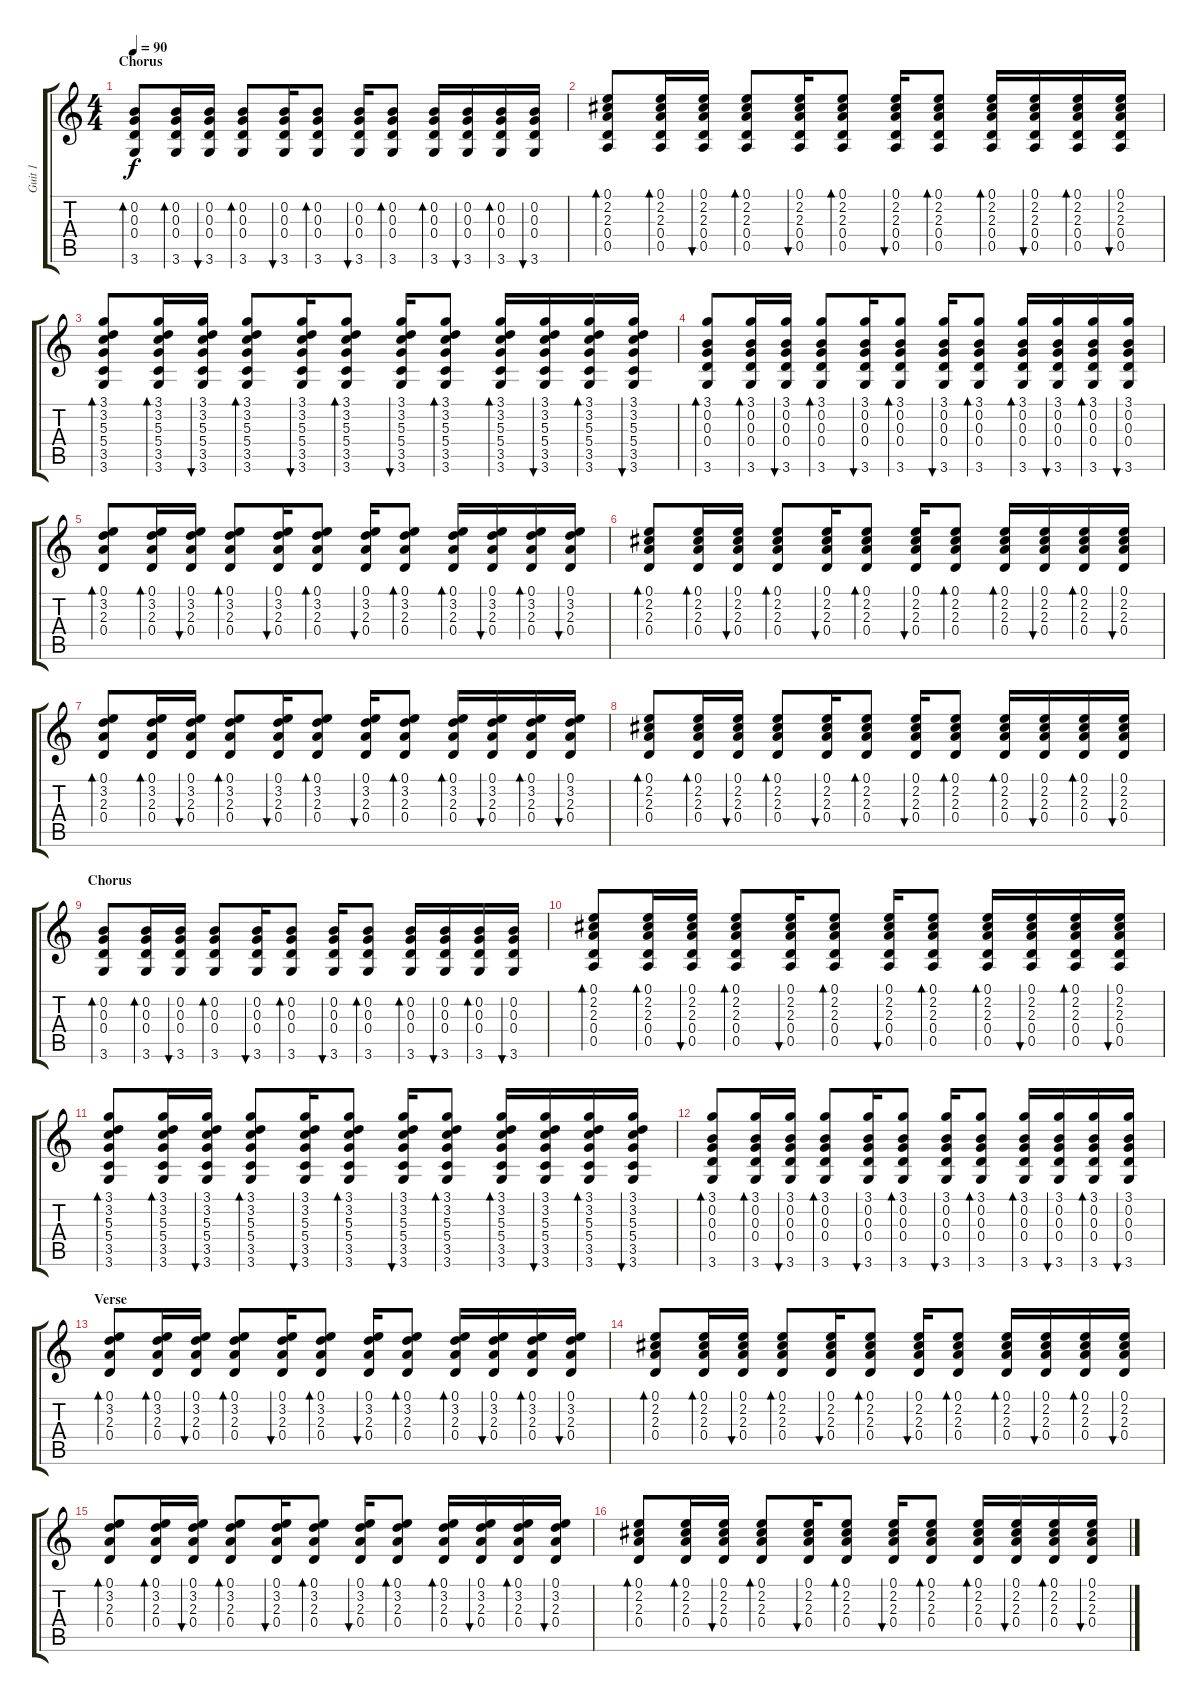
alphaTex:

\track ("Guit 1" "Guit 1") {instrument acousticguitarsteel}
\staff {score tabs}
\tuning (E4 B3 G3 D3 A2 E2) {hide}
\ts (4 4)
\section ("" "Chorus")
\tempo 90
\clef g2
\ks c
(0.2 0.3 0.4 3.6).8{bd 30 dy f} (0.2 0.3 0.4 3.6).16{bd 30} (0.2 0.3 0.4 3.6).16{bu 30} (0.2 0.3 0.4 3.6).8{bd 30} (0.2 0.3 0.4 3.6).16{bu 30} (0.2 0.3 0.4 3.6).8{bd 30} (0.2 0.3 0.4 3.6).16{bu 30} (0.2 0.3 0.4 3.6).8{bd 30} (0.2 0.3 0.4 3.6).16{bd 30} (0.2 0.3 0.4 3.6).16{bu 30} (0.2 0.3 0.4 3.6).16{bd 30} (0.2 0.3 0.4 3.6).16{bu 30} |
(0.1 2.2 2.3 0.4 0.5).8{bd 30} (0.1 2.2 2.3 0.4 0.5).16{bd 30} (0.1 2.2 2.3 0.4 0.5).16{bu 30} (0.1 2.2 2.3 0.4 0.5).8{bd 30} (0.1 2.2 2.3 0.4 0.5).16{bu 30} (0.1 2.2 2.3 0.4 0.5).8{bd 30} (0.1 2.2 2.3 0.4 0.5).16{bu 30} (0.1 2.2 2.3 0.4 0.5).8{bd 30} (0.1 2.2 2.3 0.4 0.5).16{bd 30} (0.1 2.2 2.3 0.4 0.5).16{bu 30} (0.1 2.2 2.3 0.4 0.5).16{bd 30} (0.1 2.2 2.3 0.4 0.5).16{bu 30} |
(3.1 3.2 5.3 5.4 3.5 3.6).8{bd 30} (3.1 3.2 5.3 5.4 3.5 3.6).16{bd 30} (3.1 3.2 5.3 5.4 3.5 3.6).16{bu 30} (3.1 3.2 5.3 5.4 3.5 3.6).8{bd 30} (3.1 3.2 5.3 5.4 3.5 3.6).16{bu 30} (3.1 3.2 5.3 5.4 3.5 3.6).8{bd 30} (3.1 3.2 5.3 5.4 3.5 3.6).16{bu 30} (3.1 3.2 5.3 5.4 3.5 3.6).8{bd 30} (3.1 3.2 5.3 5.4 3.5 3.6).16{bd 30} (3.1 3.2 5.3 5.4 3.5 3.6).16{bu 30} (3.1 3.2 5.3 5.4 3.5 3.6).16{bd 30} (3.1 3.2 5.3 5.4 3.5 3.6).16{bu 30} |
(3.1 0.2 0.3 0.4 3.6).8{bd 30} (3.1 0.2 0.3 0.4 3.6).16{bd 30} (3.1 0.2 0.3 0.4 3.6).16{bu 30} (3.1 0.2 0.3 0.4 3.6).8{bd 30} (3.1 0.2 0.3 0.4 3.6).16{bu 30} (3.1 0.2 0.3 0.4 3.6).8{bd 30} (3.1 0.2 0.3 0.4 3.6).16{bu 30} (3.1 0.2 0.3 0.4 3.6).8{bd 30} (3.1 0.2 0.3 0.4 3.6).16{bd 30} (3.1 0.2 0.3 0.4 3.6).16{bu 30} (3.1 0.2 0.3 0.4 3.6).16{bd 30} (3.1 0.2 0.3 0.4 3.6).16{bu 30} |
\section ("" "")
(0.1 3.2 2.3 0.4).8{bd 30} (0.1 3.2 2.3 0.4).16{bd 30} (0.1 3.2 2.3 0.4).16{bu 30} (0.1 3.2 2.3 0.4).8{bd 30} (0.1 3.2 2.3 0.4).16{bu 30} (0.1 3.2 2.3 0.4).8{bd 30} (0.1 3.2 2.3 0.4).16{bu 30} (0.1 3.2 2.3 0.4).8{bd 30} (0.1 3.2 2.3 0.4).16{bd 30} (0.1 3.2 2.3 0.4).16{bu 30} (0.1 3.2 2.3 0.4).16{bd 30} (0.1 3.2 2.3 0.4).16{bu 30} |
(0.1 2.2 2.3 0.4).8{bd 30} (0.1 2.2 2.3 0.4).16{bd 30} (0.1 2.2 2.3 0.4).16{bu 30} (0.1 2.2 2.3 0.4).8{bd 30} (0.1 2.2 2.3 0.4).16{bu 30} (0.1 2.2 2.3 0.4).8{bd 30} (0.1 2.2 2.3 0.4).16{bu 30} (0.1 2.2 2.3 0.4).8{bd 30} (0.1 2.2 2.3 0.4).16{bd 30} (0.1 2.2 2.3 0.4).16{bu 30} (0.1 2.2 2.3 0.4).16{bd 30} (0.1 2.2 2.3 0.4).16{bu 30} |
(0.1 3.2 2.3 0.4).8{bd 30} (0.1 3.2 2.3 0.4).16{bd 30} (0.1 3.2 2.3 0.4).16{bu 30} (0.1 3.2 2.3 0.4).8{bd 30} (0.1 3.2 2.3 0.4).16{bu 30} (0.1 3.2 2.3 0.4).8{bd 30} (0.1 3.2 2.3 0.4).16{bu 30} (0.1 3.2 2.3 0.4).8{bd 30} (0.1 3.2 2.3 0.4).16{bd 30} (0.1 3.2 2.3 0.4).16{bu 30} (0.1 3.2 2.3 0.4).16{bd 30} (0.1 3.2 2.3 0.4).16{bu 30} |
(0.1 2.2 2.3 0.4).8{bd 30} (0.1 2.2 2.3 0.4).16{bd 30} (0.1 2.2 2.3 0.4).16{bu 30} (0.1 2.2 2.3 0.4).8{bd 30} (0.1 2.2 2.3 0.4).16{bu 30} (0.1 2.2 2.3 0.4).8{bd 30} (0.1 2.2 2.3 0.4).16{bu 30} (0.1 2.2 2.3 0.4).8{bd 30} (0.1 2.2 2.3 0.4).16{bd 30} (0.1 2.2 2.3 0.4).16{bu 30} (0.1 2.2 2.3 0.4).16{bd 30} (0.1 2.2 2.3 0.4).16{bu 30} |
\section ("" "Chorus")
(0.2 0.3 0.4 3.6).8{bd 30} (0.2 0.3 0.4 3.6).16{bd 30} (0.2 0.3 0.4 3.6).16{bu 30} (0.2 0.3 0.4 3.6).8{bd 30} (0.2 0.3 0.4 3.6).16{bu 30} (0.2 0.3 0.4 3.6).8{bd 30} (0.2 0.3 0.4 3.6).16{bu 30} (0.2 0.3 0.4 3.6).8{bd 30} (0.2 0.3 0.4 3.6).16{bd 30} (0.2 0.3 0.4 3.6).16{bu 30} (0.2 0.3 0.4 3.6).16{bd 30} (0.2 0.3 0.4 3.6).16{bu 30} |
(0.1 2.2 2.3 0.4 0.5).8{bd 30} (0.1 2.2 2.3 0.4 0.5).16{bd 30} (0.1 2.2 2.3 0.4 0.5).16{bu 30} (0.1 2.2 2.3 0.4 0.5).8{bd 30} (0.1 2.2 2.3 0.4 0.5).16{bu 30} (0.1 2.2 2.3 0.4 0.5).8{bd 30} (0.1 2.2 2.3 0.4 0.5).16{bu 30} (0.1 2.2 2.3 0.4 0.5).8{bd 30} (0.1 2.2 2.3 0.4 0.5).16{bd 30} (0.1 2.2 2.3 0.4 0.5).16{bu 30} (0.1 2.2 2.3 0.4 0.5).16{bd 30} (0.1 2.2 2.3 0.4 0.5).16{bu 30} |
(3.1 3.2 5.3 5.4 3.5 3.6).8{bd 30} (3.1 3.2 5.3 5.4 3.5 3.6).16{bd 30} (3.1 3.2 5.3 5.4 3.5 3.6).16{bu 30} (3.1 3.2 5.3 5.4 3.5 3.6).8{bd 30} (3.1 3.2 5.3 5.4 3.5 3.6).16{bu 30} (3.1 3.2 5.3 5.4 3.5 3.6).8{bd 30} (3.1 3.2 5.3 5.4 3.5 3.6).16{bu 30} (3.1 3.2 5.3 5.4 3.5 3.6).8{bd 30} (3.1 3.2 5.3 5.4 3.5 3.6).16{bd 30} (3.1 3.2 5.3 5.4 3.5 3.6).16{bu 30} (3.1 3.2 5.3 5.4 3.5 3.6).16{bd 30} (3.1 3.2 5.3 5.4 3.5 3.6).16{bu 30} |
(3.1 0.2 0.3 0.4 3.6).8{bd 30} (3.1 0.2 0.3 0.4 3.6).16{bd 30} (3.1 0.2 0.3 0.4 3.6).16{bu 30} (3.1 0.2 0.3 0.4 3.6).8{bd 30} (3.1 0.2 0.3 0.4 3.6).16{bu 30} (3.1 0.2 0.3 0.4 3.6).8{bd 30} (3.1 0.2 0.3 0.4 3.6).16{bu 30} (3.1 0.2 0.3 0.4 3.6).8{bd 30} (3.1 0.2 0.3 0.4 3.6).16{bd 30} (3.1 0.2 0.3 0.4 3.6).16{bu 30} (3.1 0.2 0.3 0.4 3.6).16{bd 30} (3.1 0.2 0.3 0.4 3.6).16{bu 30} |
\section ("" "Verse")
(0.1 3.2 2.3 0.4).8{bd 30} (0.1 3.2 2.3 0.4).16{bd 30} (0.1 3.2 2.3 0.4).16{bu 30} (0.1 3.2 2.3 0.4).8{bd 30} (0.1 3.2 2.3 0.4).16{bu 30} (0.1 3.2 2.3 0.4).8{bd 30} (0.1 3.2 2.3 0.4).16{bu 30} (0.1 3.2 2.3 0.4).8{bd 30} (0.1 3.2 2.3 0.4).16{bd 30} (0.1 3.2 2.3 0.4).16{bu 30} (0.1 3.2 2.3 0.4).16{bd 30} (0.1 3.2 2.3 0.4).16{bu 30} |
(0.1 2.2 2.3 0.4).8{bd 30} (0.1 2.2 2.3 0.4).16{bd 30} (0.1 2.2 2.3 0.4).16{bu 30} (0.1 2.2 2.3 0.4).8{bd 30} (0.1 2.2 2.3 0.4).16{bu 30} (0.1 2.2 2.3 0.4).8{bd 30} (0.1 2.2 2.3 0.4).16{bu 30} (0.1 2.2 2.3 0.4).8{bd 30} (0.1 2.2 2.3 0.4).16{bd 30} (0.1 2.2 2.3 0.4).16{bu 30} (0.1 2.2 2.3 0.4).16{bd 30} (0.1 2.2 2.3 0.4).16{bu 30} |
(0.1 3.2 2.3 0.4).8{bd 30} (0.1 3.2 2.3 0.4).16{bd 30} (0.1 3.2 2.3 0.4).16{bu 30} (0.1 3.2 2.3 0.4).8{bd 30} (0.1 3.2 2.3 0.4).16{bu 30} (0.1 3.2 2.3 0.4).8{bd 30} (0.1 3.2 2.3 0.4).16{bu 30} (0.1 3.2 2.3 0.4).8{bd 30} (0.1 3.2 2.3 0.4).16{bd 30} (0.1 3.2 2.3 0.4).16{bu 30} (0.1 3.2 2.3 0.4).16{bd 30} (0.1 3.2 2.3 0.4).16{bu 30} |
(0.1 2.2 2.3 0.4).8{bd 30} (0.1 2.2 2.3 0.4).16{bd 30} (0.1 2.2 2.3 0.4).16{bu 30} (0.1 2.2 2.3 0.4).8{bd 30} (0.1 2.2 2.3 0.4).16{bu 30} (0.1 2.2 2.3 0.4).8{bd 30} (0.1 2.2 2.3 0.4).16{bu 30} (0.1 2.2 2.3 0.4).8{bd 30} (0.1 2.2 2.3 0.4).16{bd 30} (0.1 2.2 2.3 0.4).16{bu 30} (0.1 2.2 2.3 0.4).16{bd 30} (0.1 2.2 2.3 0.4).16{bu 30}
